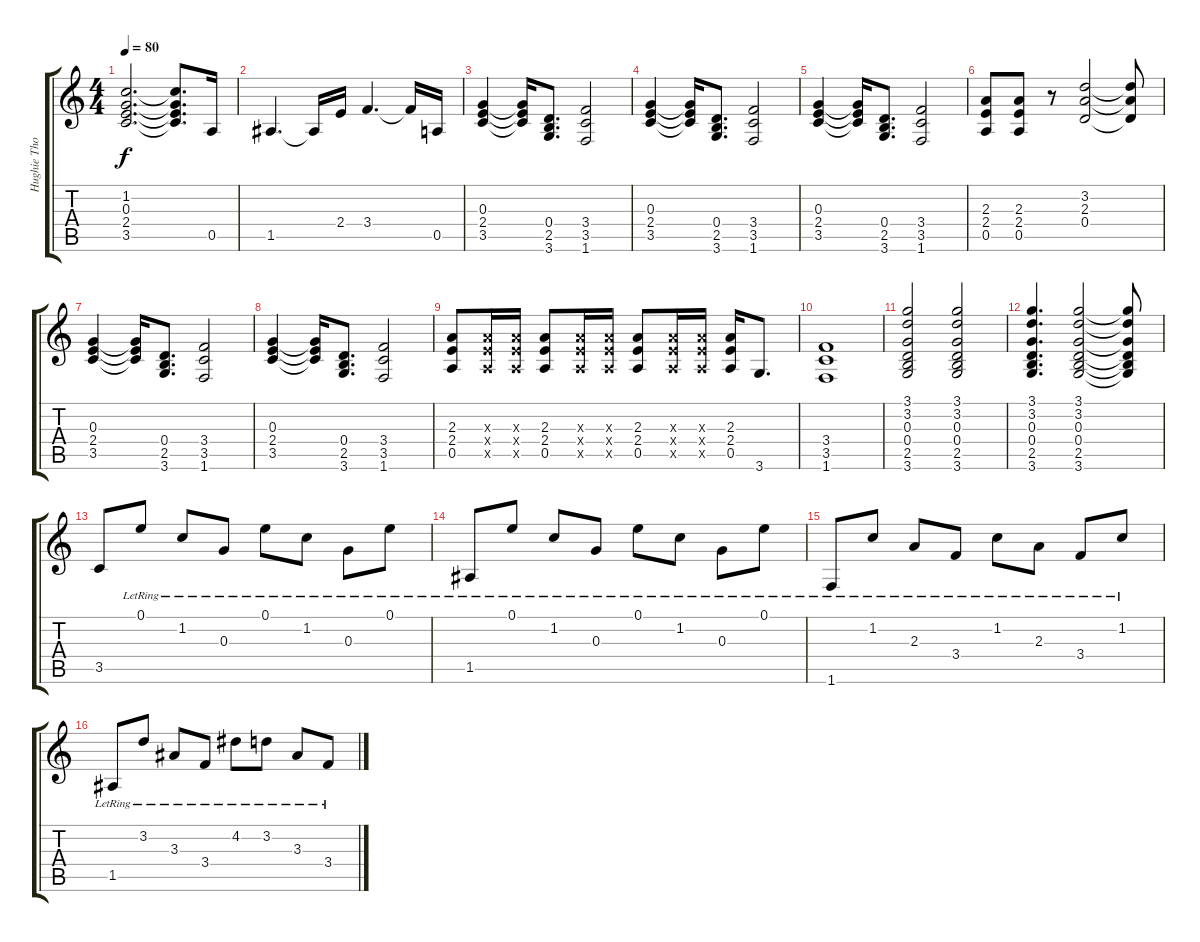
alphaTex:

\track ("Hughie Thomasson Guitar II" "Hughie Tho") {instrument electricguitarclean}
\staff {score tabs}
\tuning (E4 B3 G3 D3 A2 E2) {hide}
\ts (4 4)
\tempo 80
\clef g2
\ks c
(1.2 0.3 2.4 3.5).2{d dy f} (1.2{t} 0.3{t} 2.4{t} 3.5{t}).8{d} 0.5.16 |
1.5.4{d} 1.5{t}.16 2.4.16 3.4.4{d} 3.4{t}.16 0.5.16 |
(0.3 2.4 3.5).4 (0.3{t} 2.4{t} 3.5{t}).16 (0.4 2.5 3.6).8{d} (3.4 3.5 1.6).2 |
(0.3 2.4 3.5).4 (0.3{t} 2.4{t} 3.5{t}).16 (0.4 2.5 3.6).8{d} (3.4 3.5 1.6).2 |
(0.3 2.4 3.5).4 (0.3{t} 2.4{t} 3.5{t}).16 (0.4 2.5 3.6).8{d} (3.4 3.5 1.6).2 |
(2.3 2.4 0.5).8 (2.3 2.4 0.5).8 r.8 (3.2 2.3 0.4).2 (3.2{t} 2.3{t} 0.4{t}).8 |
(0.3 2.4 3.5).4 (0.3{t} 2.4{t} 3.5{t}).16 (0.4 2.5 3.6).8{d} (3.4 3.5 1.6).2 |
(0.3 2.4 3.5).4 (0.3{t} 2.4{t} 3.5{t}).16 (0.4 2.5 3.6).8{d} (3.4 3.5 1.6).2 |
(2.3 2.4 0.5).8 (2.3{x} 2.4{x} 0.5{x}).16 (2.3{x} 2.4{x} 0.5{x}).16 (2.3 2.4 0.5).8 (2.3{x} 2.4{x} 0.5{x}).16 (2.3{x} 2.4{x} 0.5{x}).16 (2.3 2.4 0.5).8 (2.3{x} 2.4{x} 0.5{x}).16 (2.3{x} 2.4{x} 0.5{x}).16 (2.3 2.4 0.5).16 3.6.8{d} |
(3.4 3.5 1.6).1 |
(3.1 3.2 0.3 0.4 2.5 3.6).2 (3.1 3.2 0.3 0.4 2.5 3.6).2 |
(3.1 3.2 0.3 0.4 2.5 3.6).4{d} (3.1 3.2 0.3 0.4 2.5 3.6).2 (3.1{t} 3.2{t} 0.3{t} 0.4{t} 2.5{t} 3.6{t}).8 |
3.5.8{volume 13} 0.1{lr}.8 1.2{lr}.8 0.3{lr}.8 0.1{lr}.8 1.2{lr}.8 0.3{lr}.8 0.1{lr}.8 |
1.5{lr}.8 0.1{lr}.8 1.2{lr}.8 0.3{lr}.8 0.1{lr}.8 1.2{lr}.8 0.3{lr}.8 0.1{lr}.8 |
1.6{lr}.8 1.2{lr}.8 2.3{lr}.8 3.4{lr}.8 1.2{lr}.8 2.3{lr}.8 3.4{lr}.8 1.2{lr}.8 |
1.5{lr}.8 3.2{lr}.8 3.3{lr}.8 3.4{lr}.8 4.2{lr}.8 3.2{lr}.8 3.3{lr}.8 3.4{lr}.8
